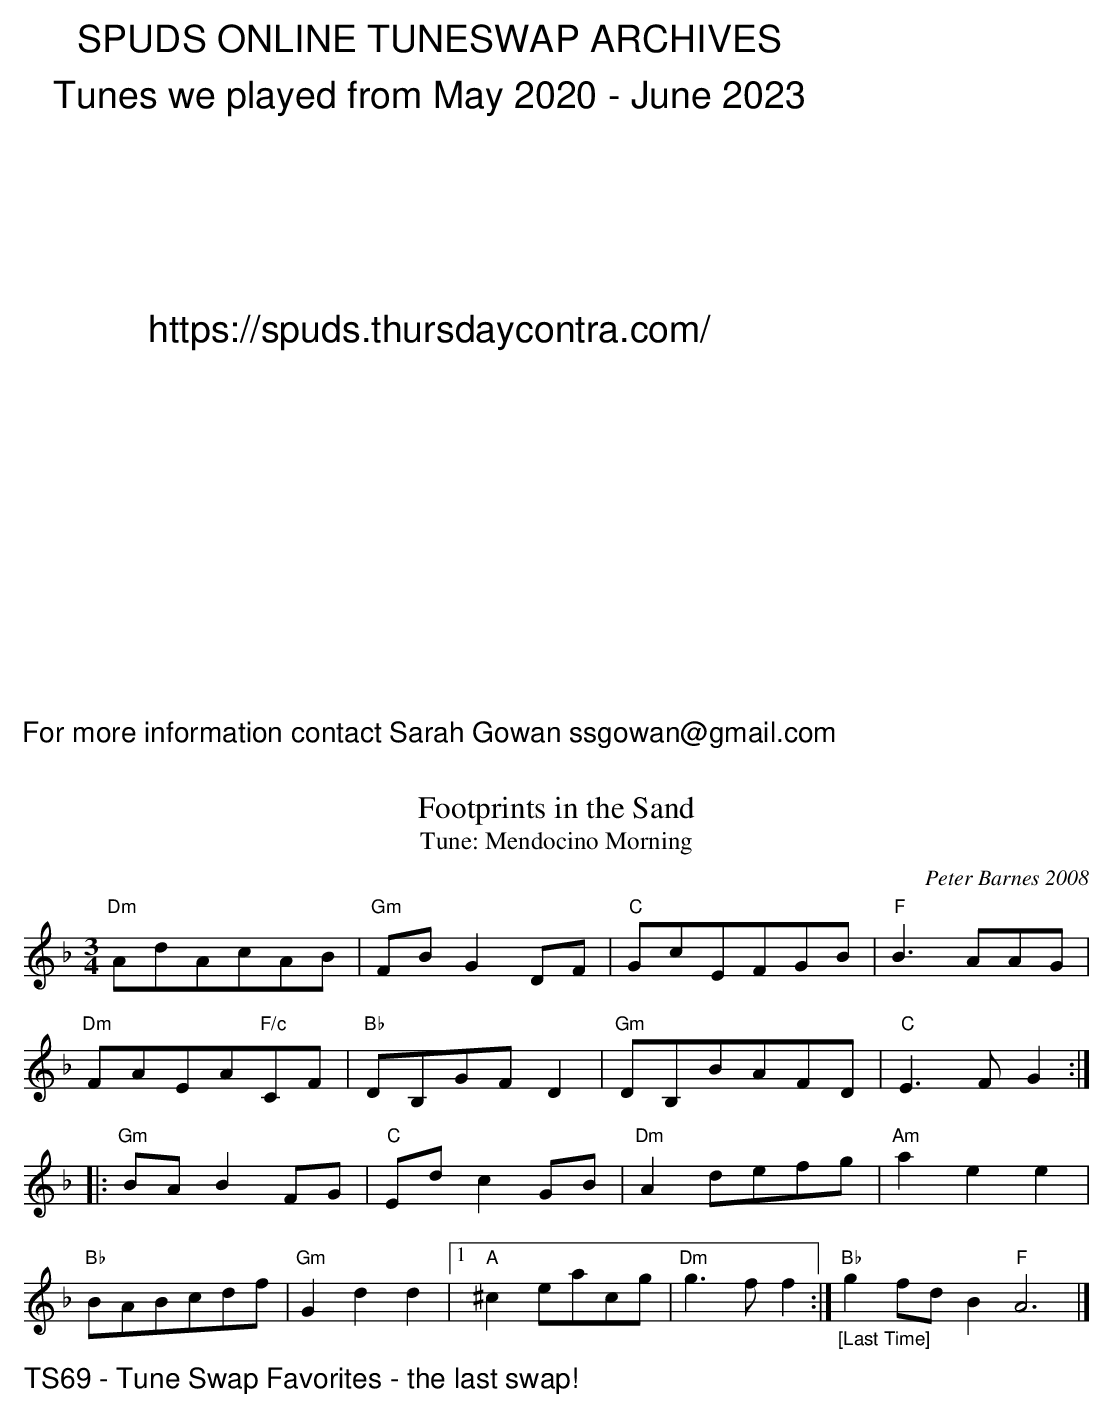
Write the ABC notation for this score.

X:1
T:Footprints in the Sand
T:Tune: Mendocino Morning
C:Peter Barnes 2008
M:3/4
K:Dm
"Dm"AdAcAB|"Gm"FB G2 DF|"C"GcEFGB|"F"B3AAG|
"Dm"FAEA"F/c"CF|"Bb"DB,GF D2|"Gm"DB,BAFD|"C"E3FG2:|
|:"Gm"BAB2 FG|"C"Edc2GB|"Dm"A2defg|"Am"a2e2e2|
"Bb"BABcdf| "Gm"G2d2d2|1"A"^c2 eacg|"Dm"g3ff2:|"_[Last Time]""Bb"g2fdB2"F"A6|]
